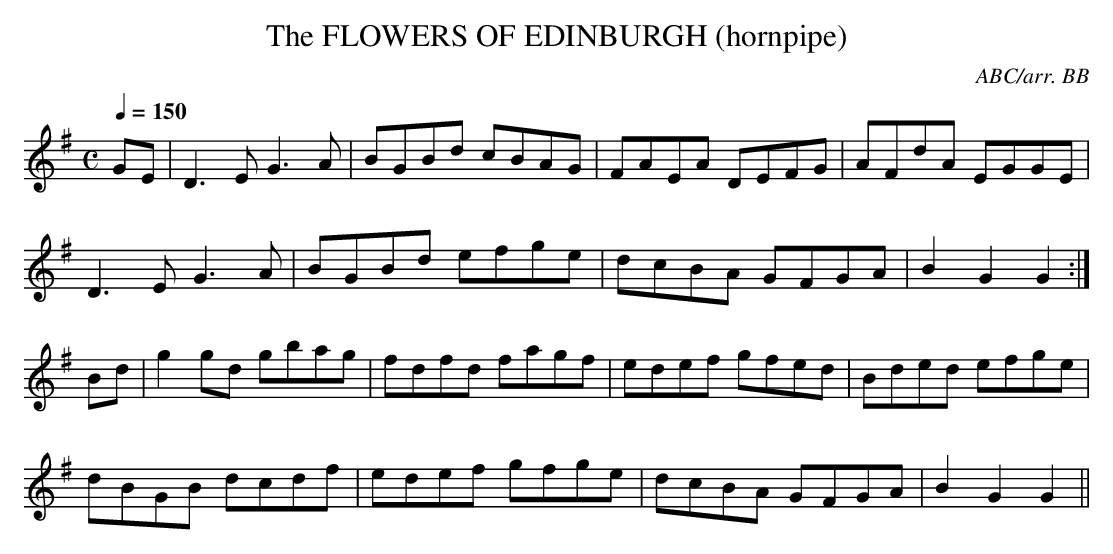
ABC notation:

X:1
T:FLOWERS OF EDINBURGH (hornpipe), The
C:ABC/arr. BB
a "country dance" in DMWC.
M:C
L:1/8
Q:1/4=150
K:G
GE|D3E G3A|BGBd cBAG|FAEA DEFG|AFdA EGGE|
D3E G3A|BGBd efge|dcBA GFGA|B2G2G2 :|
Bd|g2gd gbag|fdfd fagf|edef gfed|Bded efge|
dBGB dcdf|edef gfge|dcBA GFGA|B2G2G2 ||
